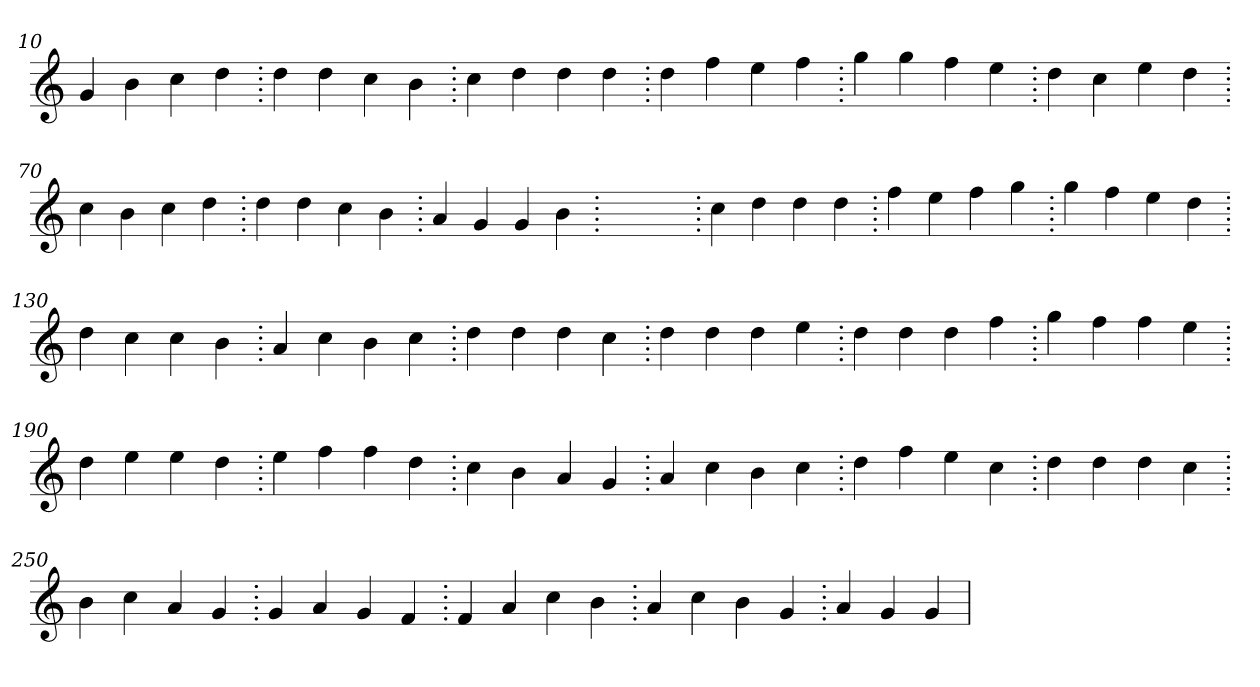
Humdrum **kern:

**kern
*part1
*staff1
*clefG2
=10.
4g
4b
4cc
4dd
=20.
4dd
4dd
4cc
4b
=30.
4cc
4dd
4dd
4dd
=40.
4dd
4ff
4ee
4ff
=50.
4gg
4gg
4ff
4ee
=60.
4dd
4cc
4ee
4dd
=70.
4cc
4b
4cc
4dd
=80.
4dd
4dd
4cc
4b
=90.
4a
4g
4g
4b
=100.
1ryy
=100.
4cc
4dd
4dd
4dd
=110.
4ff
4ee
4ff
4gg
=120.
4gg
4ff
4ee
4dd
=130.
4dd
4cc
4cc
4b
=140.
4a
4cc
4b
4cc
=150.
4dd
4dd
4dd
4cc
=160.
4dd
4dd
4dd
4ee
=170.
4dd
4dd
4dd
4ff
=180.
4gg
4ff
4ff
4ee
=190.
4dd
4ee
4ee
4dd
=200.
4ee
4ff
4ff
4dd
=210.
4cc
4b
4a
4g
=220.
4a
4cc
4b
4cc
=230.
4dd
4ff
4ee
4cc
=240.
4dd
4dd
4dd
4cc
=250.
4b
4cc
4a
4g
=260.
4g
4a
4g
4f
=270.
4f
4a
4cc
4b
=280.
4a
4cc
4b
4g
=290.
4a
4g
4g
=
*-
